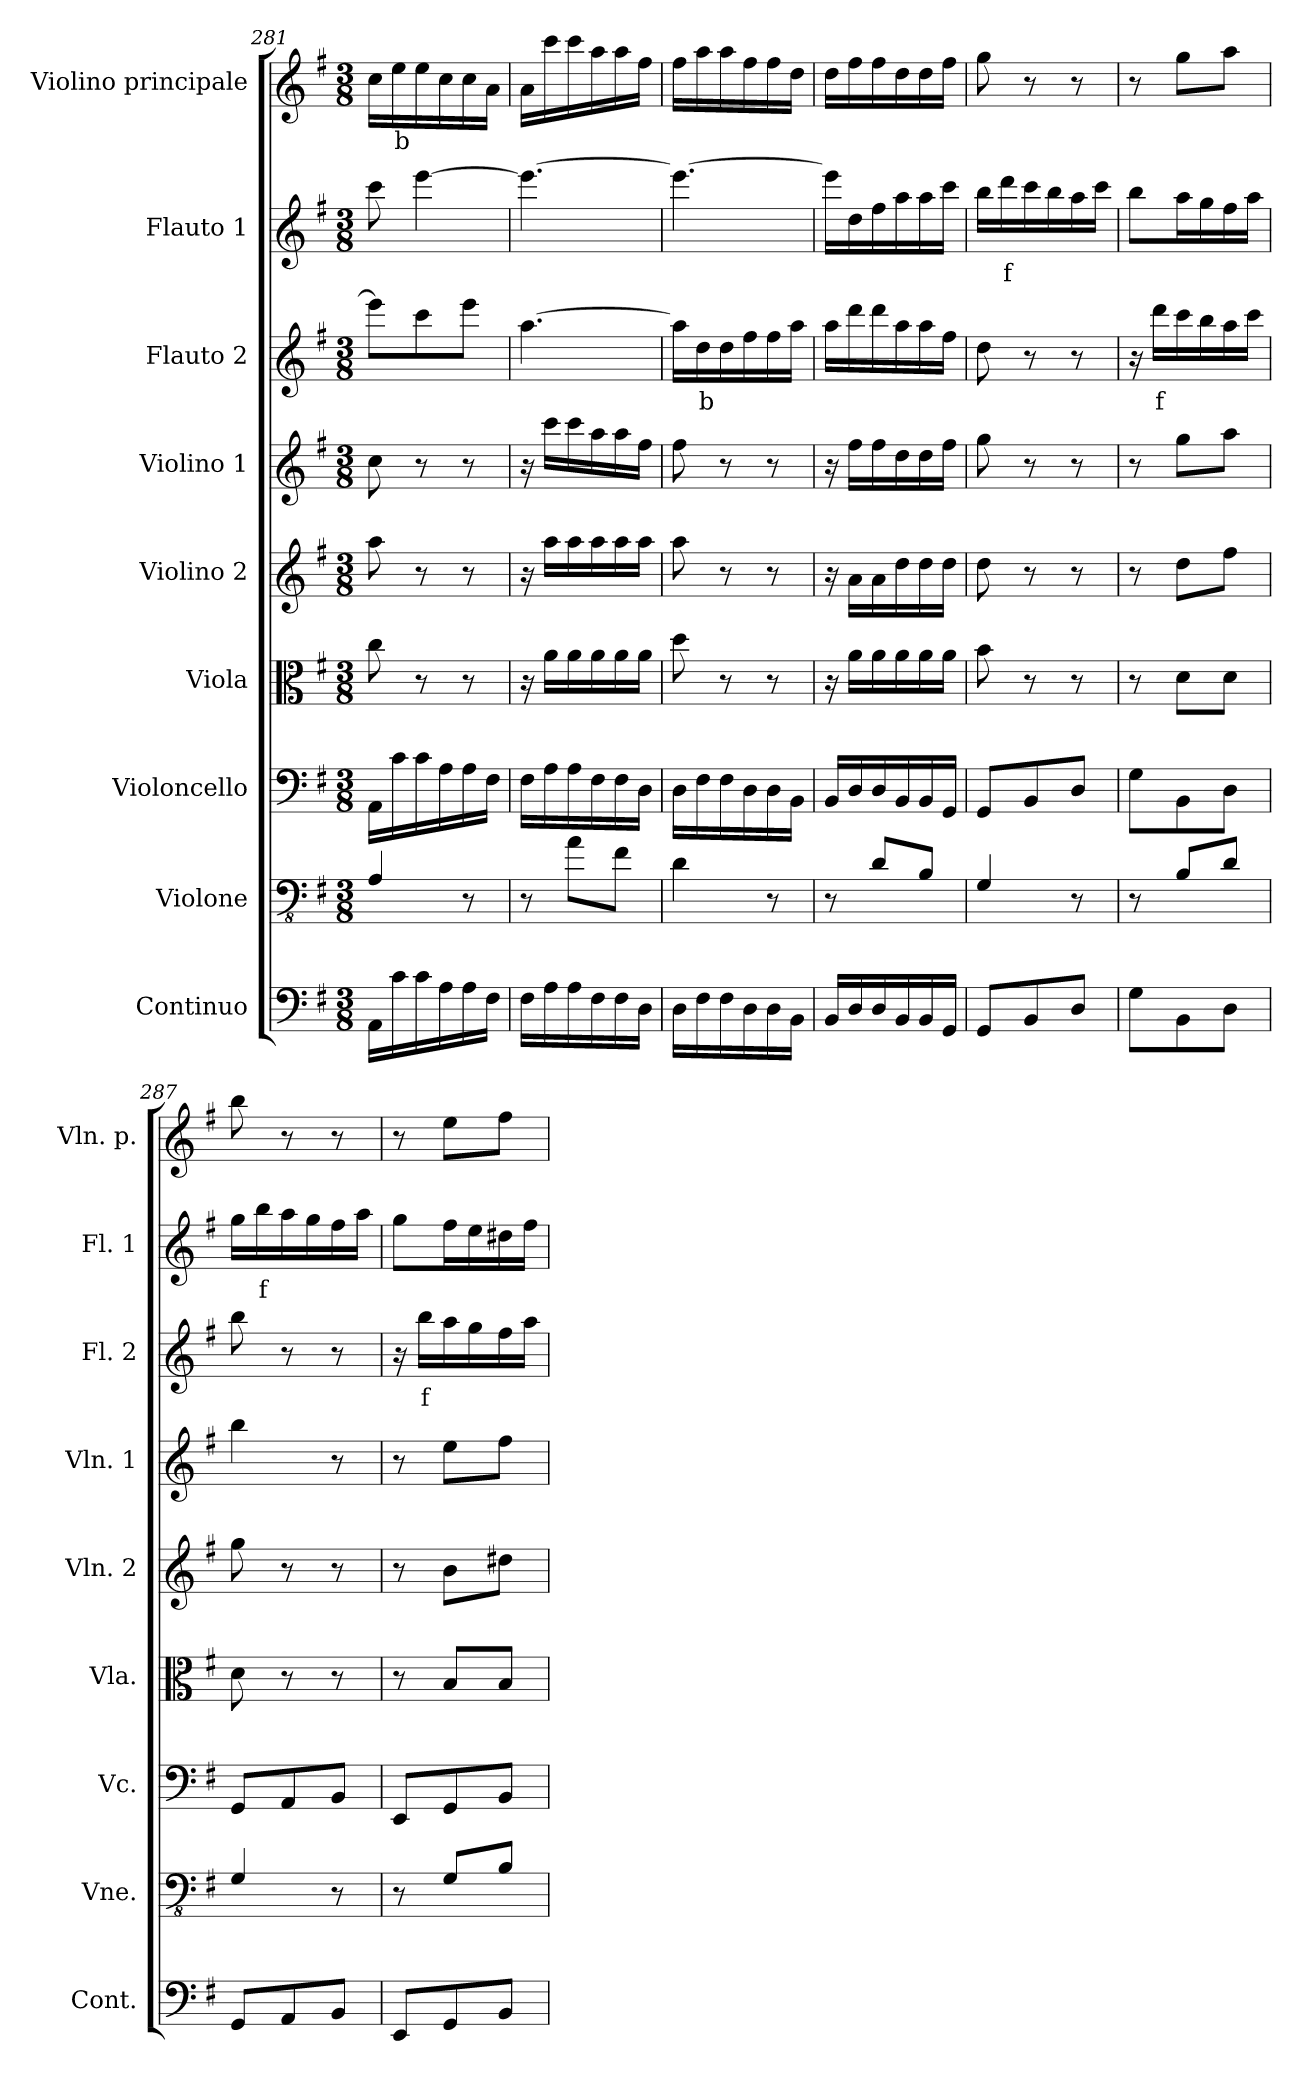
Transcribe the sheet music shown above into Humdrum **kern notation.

**kern	**kern	**kern	**kern	**kern	**kern	**kern	**text	**kern	**text	**kern	**text
*part9	*part8	*part7	*part6	*part5	*part4	*part3	*part3	*part2	*part2	*part1	*part1
*staff9	*staff8	*staff7	*staff6	*staff5	*staff4	*staff3	*staff3	*staff2	*staff2	*staff1	*staff1
*I"Continuo	*I"Violone	*I"Violoncello	*I"Viola	*I"Violino 2	*I"Violino 1	*I"Flauto 2	*	*I"Flauto 1	*	*I"Violino principale	*
*I'Cont.	*I'Vne.	*I'Vc.	*I'Vla.	*I'Vln. 2	*I'Vln. 1	*I'Fl. 2	*	*I'Fl. 1	*	*I'Vln. p.	*
*clefF4	*clefFv4	*clefF4	*clefC3	*clefG2	*clefG2	*clefG2	*	*clefG2	*	*clefG2	*
*	*ITrd7c12	*	*	*	*	*	*	*	*	*	*
*k[f#]	*k[f#]	*k[f#]	*k[f#]	*k[f#]	*k[f#]	*k[f#]	*	*k[f#]	*	*k[f#]	*
*M3/8	*M3/8	*M3/8	*M3/8	*M3/8	*M3/8	*M3/8	*	*M3/8	*	*M3/8	*
=281	=281	=281	=281	=281	=281	=281	=281	=281	=281	=281	=281
16AA\LL	4AAA/	16AA\LL	8cc\	8aa\	8cc\	8eee\L]	.	8ccc\	.	16cc\LL	.
!	!	!	!	!	!	!	!	!	!	!	!LO:LY:color=#FF0000
16c\	.	16c\	.	.	.	.	.	.	.	16ee\	b
16c\	.	16c\	8r	8r	8r	8ccc\	.	[4eee\	.	16ee\	.
16A\	.	16A\	.	.	.	.	.	.	.	16cc\	.
16A\	8r	16A\	8r	8r	8r	8eee\J	.	.	.	16cc\	.
16F#\JJ	.	16F#\JJ	.	.	.	.	.	.	.	16a\JJ	.
=282	=282	=282	=282	=282	=282	=282	=282	=282	=282	=282	=282
16F#\LL	8r	16F#\LL	16r	16r	16r	[4.aa\	.	4.eee\_	.	16a\LL	.
16A\	.	16A\	16a\LL	16aa\LL	16ccc\LL	.	.	.	.	16ccc\	.
16A\	8AA\L	16A\	16a\	16aa\	16ccc\	.	.	.	.	16ccc\	.
16F#\	.	16F#\	16a\	16aa\	16aa\	.	.	.	.	16aa\	.
16F#\	8FF#\J	16F#\	16a\	16aa\	16aa\	.	.	.	.	16aa\	.
16D\JJ	.	16D\JJ	16a\JJ	16aa\JJ	16ff#\JJ	.	.	.	.	16ff#\JJ	.
=283	=283	=283	=283	=283	=283	=283	=283	=283	=283	=283	=283
16D\LL	4DD\	16D\LL	8dd\	8aa\	8ff#\	16aa\LL]	.	4.eee\_	.	16ff#\LL	.
!	!	!	!	!	!	!	!LO:LY:color=#FF0000	!	!	!	!
16F#\	.	16F#\	.	.	.	16dd\	b	.	.	16aa\	.
16F#\	.	16F#\	8r	8r	8r	16dd\	.	.	.	16aa\	.
16D\	.	16D\	.	.	.	16ff#\	.	.	.	16ff#\	.
16D\	8r	16D\	8r	8r	8r	16ff#\	.	.	.	16ff#\	.
16BB\JJ	.	16BB\JJ	.	.	.	16aa\JJ	.	.	.	16dd\JJ	.
=284	=284	=284	=284	=284	=284	=284	=284	=284	=284	=284	=284
16BB/LL	8r	16BB/LL	16r	16r	16r	16aa\LL	.	16eee\LL]	.	16dd\LL	.
16D/	.	16D/	16a\LL	16a\LL	16ff#\LL	16ddd\	.	16dd\	.	16ff#\	.
16D/	8DD/L	16D/	16a\	16a\	16ff#\	16ddd\	.	16ff#\	.	16ff#\	.
16BB/	.	16BB/	16a\	16dd\	16dd\	16aa\	.	16aa\	.	16dd\	.
16BB/	8BBB/J	16BB/	16a\	16dd\	16dd\	16aa\	.	16aa\	.	16dd\	.
16GG/JJ	.	16GG/JJ	16a\JJ	16dd\JJ	16ff#\JJ	16ff#\JJ	.	16ccc\JJ	.	16ff#\JJ	.
=285	=285	=285	=285	=285	=285	=285	=285	=285	=285	=285	=285
8GG/L	4GGG/	8GG/L	8b\	8dd\	8gg\	8dd\	.	16bb\LL	.	8gg\	.
!	!	!	!	!	!	!	!	!	!LO:LY:color=#FF0000	!	!
.	.	.	.	.	.	.	.	16ddd\	f	.	.
8BB/	.	8BB/	8r	8r	8r	8r	.	16ccc\	.	8r	.
.	.	.	.	.	.	.	.	16bb\	.	.	.
8D/J	8r	8D/J	8r	8r	8r	8r	.	16aa\	.	8r	.
.	.	.	.	.	.	.	.	16ccc\JJ	.	.	.
=286	=286	=286	=286	=286	=286	=286	=286	=286	=286	=286	=286
8G\L	8r	8G\L	8r	8r	8r	16r	.	8bb\L	.	8r	.
!	!	!	!	!	!	!	!LO:LY:color=#FF0000	!	!	!	!
.	.	.	.	.	.	16ddd\LL	f	.	.	.	.
8BB\	8BBB/L	8BB\	8d\L	8dd\L	8gg\L	16ccc\	.	16aa\L	.	8gg\L	.
.	.	.	.	.	.	16bb\	.	16gg\	.	.	.
8D\J	8DD/J	8D\J	8d\J	8ff#\J	8aa\J	16aa\	.	16ff#\	.	8aa\J	.
.	.	.	.	.	.	16ccc\JJ	.	16aa\JJ	.	.	.
=287	=287	=287	=287	=287	=287	=287	=287	=287	=287	=287	=287
8GG/L	4GGG/	8GG/L	8d\	8gg\	4bb\	8bb\	.	16gg\LL	.	8bb\	.
!	!	!	!	!	!	!	!	!	!LO:LY:color=#FF0000	!	!
.	.	.	.	.	.	.	.	16bb\	f	.	.
8AA/	.	8AA/	8r	8r	.	8r	.	16aa\	.	8r	.
.	.	.	.	.	.	.	.	16gg\	.	.	.
8BB/J	8r	8BB/J	8r	8r	8r	8r	.	16ff#\	.	8r	.
.	.	.	.	.	.	.	.	16aa\JJ	.	.	.
=288	=288	=288	=288	=288	=288	=288	=288	=288	=288	=288	=288
8EE/L	8r	8EE/L	8r	8r	8r	16r	.	8gg\L	.	8r	.
!	!	!	!	!	!	!	!LO:LY:color=#FF0000	!	!	!	!
.	.	.	.	.	.	16bb\LL	f	.	.	.	.
8GG/	8GGG/L	8GG/	8B/L	8b\L	8ee\L	16aa\	.	16ff#\L	.	8ee\L	.
.	.	.	.	.	.	16gg\	.	16ee\	.	.	.
8BB/J	8BBB/J	8BB/J	8B/J	8dd#X\J	8ff#\J	16ff#\	.	16dd#X\	.	8ff#\J	.
.	.	.	.	.	.	16aa\JJ	.	16ff#\JJ	.	.	.
=	=	=	=	=	=	=	=	=	=	=	=
*-	*-	*-	*-	*-	*-	*-	*-	*-	*-	*-	*-
